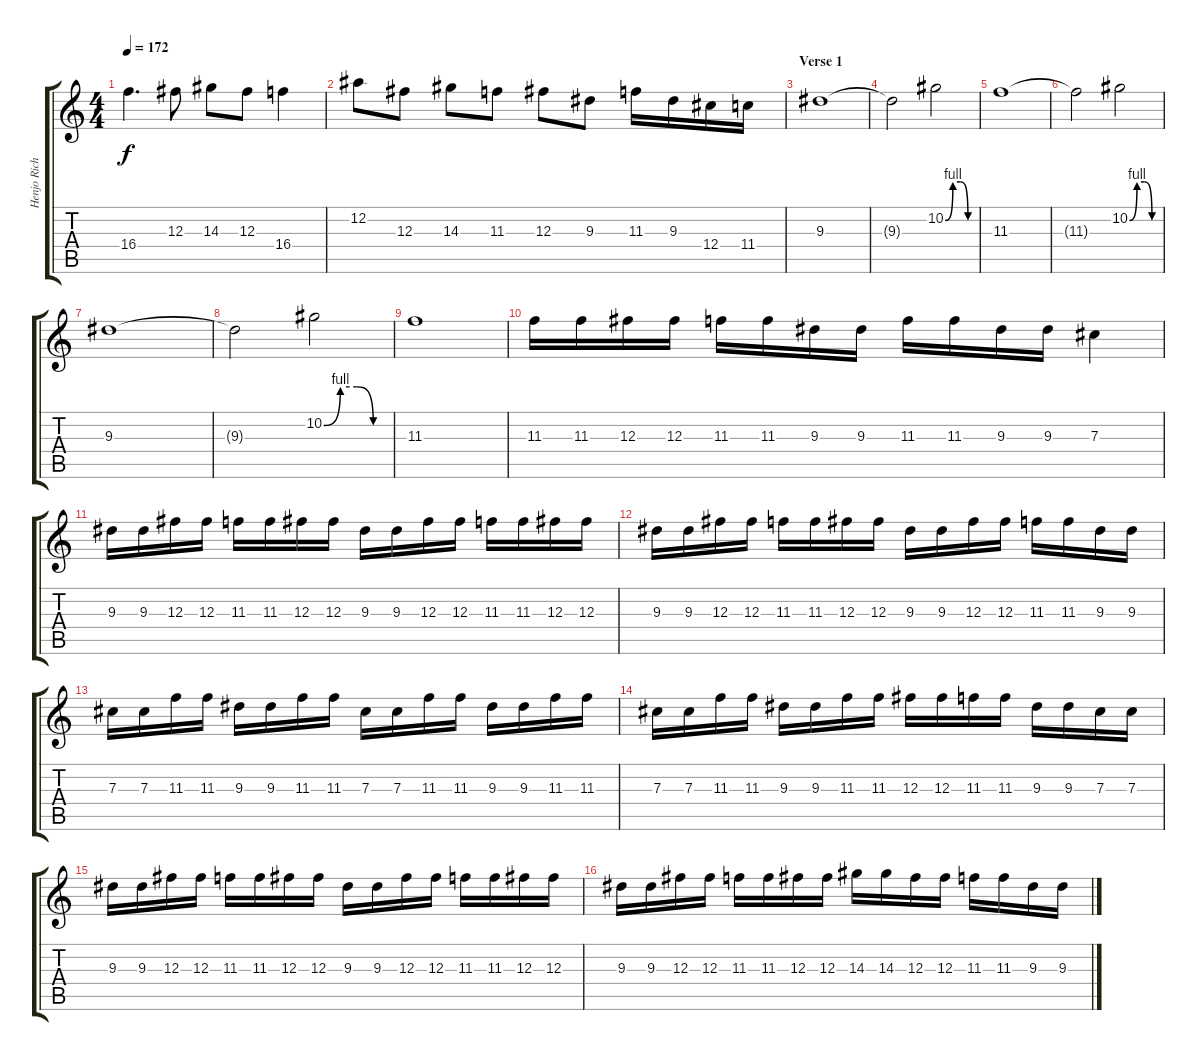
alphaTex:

\track ("Henjo Richter - Guitar" "Henjo Rich") {instrument overdrivenguitar}
\staff {score tabs}
\tuning (Eb4 Bb3 Gb3 Db3 Ab2 Eb2) {hide}
\ts (4 4)
\tempo 172
\clef g2
\ks c
16.4.4{d dy f} 12.3.8 14.3.8 12.3.8 16.4.4 |
12.2.8 12.3.8 14.3.8 11.3.8 12.3.8 9.3.8 11.3.16 9.3.16 12.4.16 11.4.16 |
\section ("" "Verse 1")
9.3.1 |
9.3{t}.2 10.2{be (custom 0 0 15 4 30 4 45 0 60 0)}.2 |
11.3.1 |
11.3{t}.2 10.2{be (custom 0 0 15 4 30 4 45 0 60 0)}.2 |
9.3.1 |
9.3{t}.2 10.2{be (custom 0 0 15 4 30 4 45 0 60 0)}.2 |
11.3.1 |
11.3.16 11.3.16 12.3.16 12.3.16 11.3.16 11.3.16 9.3.16 9.3.16 11.3.16 11.3.16 9.3.16 9.3.16 7.3.4 |
9.3.16 9.3.16 12.3.16 12.3.16 11.3.16 11.3.16 12.3.16 12.3.16 9.3.16 9.3.16 12.3.16 12.3.16 11.3.16 11.3.16 12.3.16 12.3.16 |
9.3.16 9.3.16 12.3.16 12.3.16 11.3.16 11.3.16 12.3.16 12.3.16 9.3.16 9.3.16 12.3.16 12.3.16 11.3.16 11.3.16 9.3.16 9.3.16 |
7.3.16 7.3.16 11.3.16 11.3.16 9.3.16 9.3.16 11.3.16 11.3.16 7.3.16 7.3.16 11.3.16 11.3.16 9.3.16 9.3.16 11.3.16 11.3.16 |
7.3.16 7.3.16 11.3.16 11.3.16 9.3.16 9.3.16 11.3.16 11.3.16 12.3.16 12.3.16 11.3.16 11.3.16 9.3.16 9.3.16 7.3.16 7.3.16 |
9.3.16 9.3.16 12.3.16 12.3.16 11.3.16 11.3.16 12.3.16 12.3.16 9.3.16 9.3.16 12.3.16 12.3.16 11.3.16 11.3.16 12.3.16 12.3.16 |
9.3.16 9.3.16 12.3.16 12.3.16 11.3.16 11.3.16 12.3.16 12.3.16 14.3.16 14.3.16 12.3.16 12.3.16 11.3.16 11.3.16 9.3.16 9.3.16
